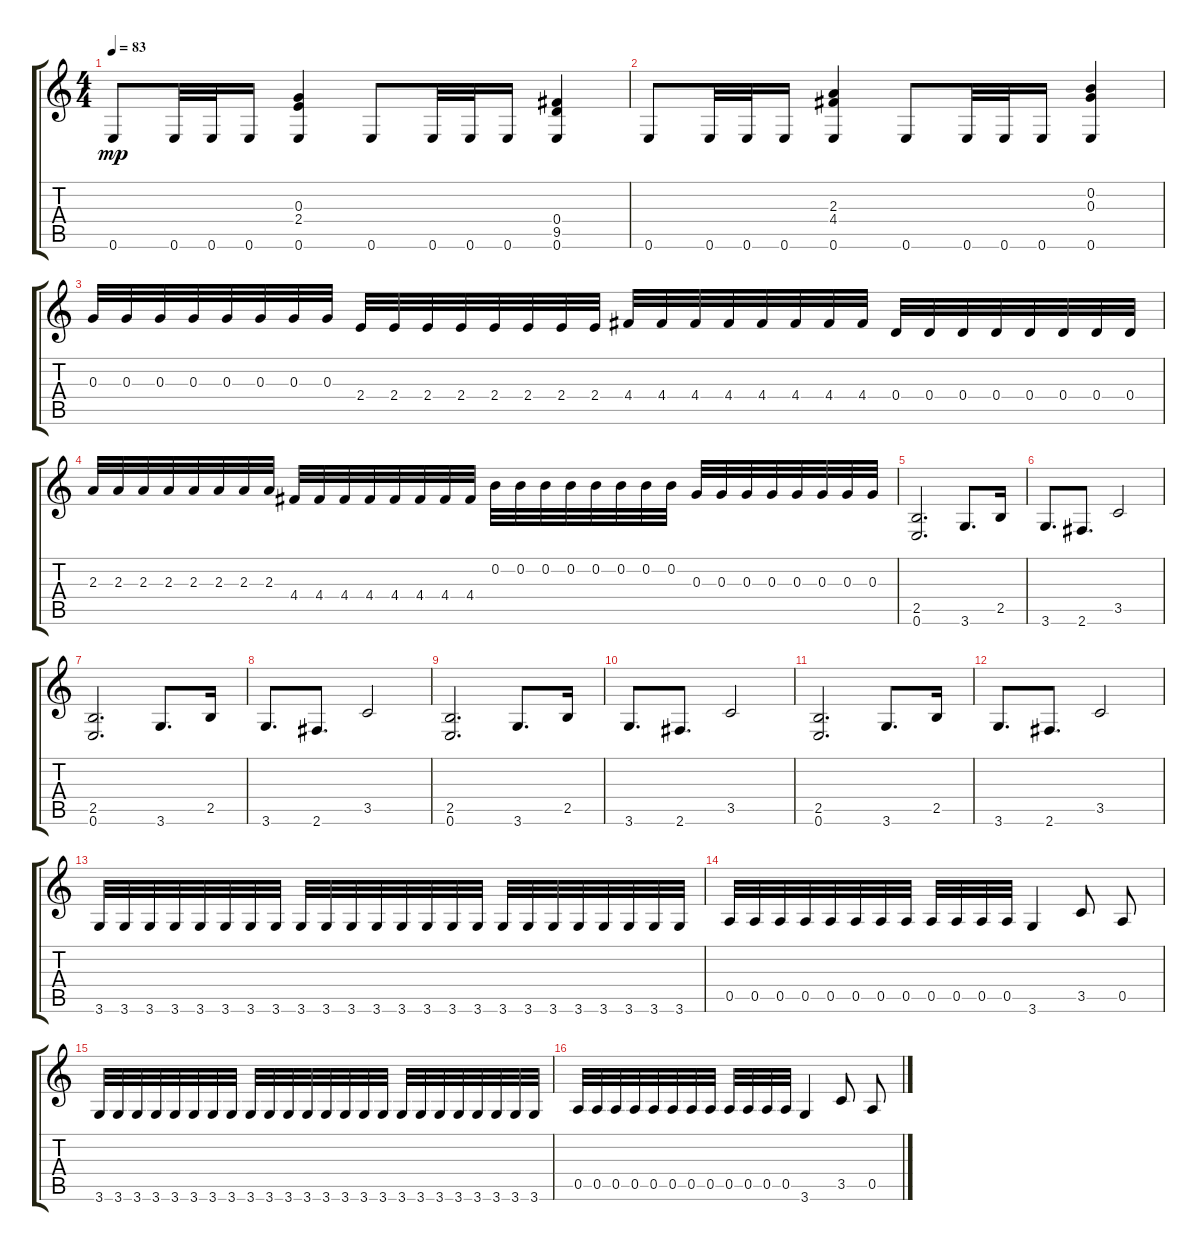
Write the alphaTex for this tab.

\track "" {instrument distortionguitar}
\staff {score tabs}
\tuning (E4 B3 G3 D3 A2 E2) {hide}
\ts (4 4)
\tempo 83
\clef g2
\ks c
0.6.8{dy mp} 0.6.32 0.6.32 0.6.16 (0.3 2.4 0.6).4 0.6.8 0.6.32 0.6.32 0.6.16 (0.4 9.5 0.6).4 |
0.6.8 0.6.32 0.6.32 0.6.16 (2.3 4.4 0.6).4 0.6.8 0.6.32 0.6.32 0.6.16 (0.2 0.3 0.6).4 |
0.3.32 0.3.32 0.3.32 0.3.32 0.3.32 0.3.32 0.3.32 0.3.32 2.4.32 2.4.32 2.4.32 2.4.32 2.4.32 2.4.32 2.4.32 2.4.32 4.4.32 4.4.32 4.4.32 4.4.32 4.4.32 4.4.32 4.4.32 4.4.32 0.4.32 0.4.32 0.4.32 0.4.32 0.4.32 0.4.32 0.4.32 0.4.32 |
2.3.32 2.3.32 2.3.32 2.3.32 2.3.32 2.3.32 2.3.32 2.3.32 4.4.32 4.4.32 4.4.32 4.4.32 4.4.32 4.4.32 4.4.32 4.4.32 0.2.32 0.2.32 0.2.32 0.2.32 0.2.32 0.2.32 0.2.32 0.2.32 0.3.32 0.3.32 0.3.32 0.3.32 0.3.32 0.3.32 0.3.32 0.3.32 |
(2.5 0.6).2{d} 3.6.8{d} 2.5.16 |
3.6.8{d} 2.6.8{d} 3.5.2 |
(2.5 0.6).2{d} 3.6.8{d} 2.5.16 |
3.6.8{d} 2.6.8{d} 3.5.2 |
(2.5 0.6).2{d} 3.6.8{d} 2.5.16 |
3.6.8{d} 2.6.8{d} 3.5.2 |
(2.5 0.6).2{d} 3.6.8{d} 2.5.16 |
3.6.8{d} 2.6.8{d} 3.5.2 |
3.6.32 3.6.32 3.6.32 3.6.32 3.6.32 3.6.32 3.6.32 3.6.32 3.6.32 3.6.32 3.6.32 3.6.32 3.6.32 3.6.32 3.6.32 3.6.32 3.6.32 3.6.32 3.6.32 3.6.32 3.6.32 3.6.32 3.6.32 3.6.32 |
0.5.32 0.5.32 0.5.32 0.5.32 0.5.32 0.5.32 0.5.32 0.5.32 0.5.32 0.5.32 0.5.32 0.5.32 3.6.4 3.5.8 0.5.8 |
3.6.32 3.6.32 3.6.32 3.6.32 3.6.32 3.6.32 3.6.32 3.6.32 3.6.32 3.6.32 3.6.32 3.6.32 3.6.32 3.6.32 3.6.32 3.6.32 3.6.32 3.6.32 3.6.32 3.6.32 3.6.32 3.6.32 3.6.32 3.6.32 |
0.5.32 0.5.32 0.5.32 0.5.32 0.5.32 0.5.32 0.5.32 0.5.32 0.5.32 0.5.32 0.5.32 0.5.32 3.6.4 3.5.8 0.5.8
